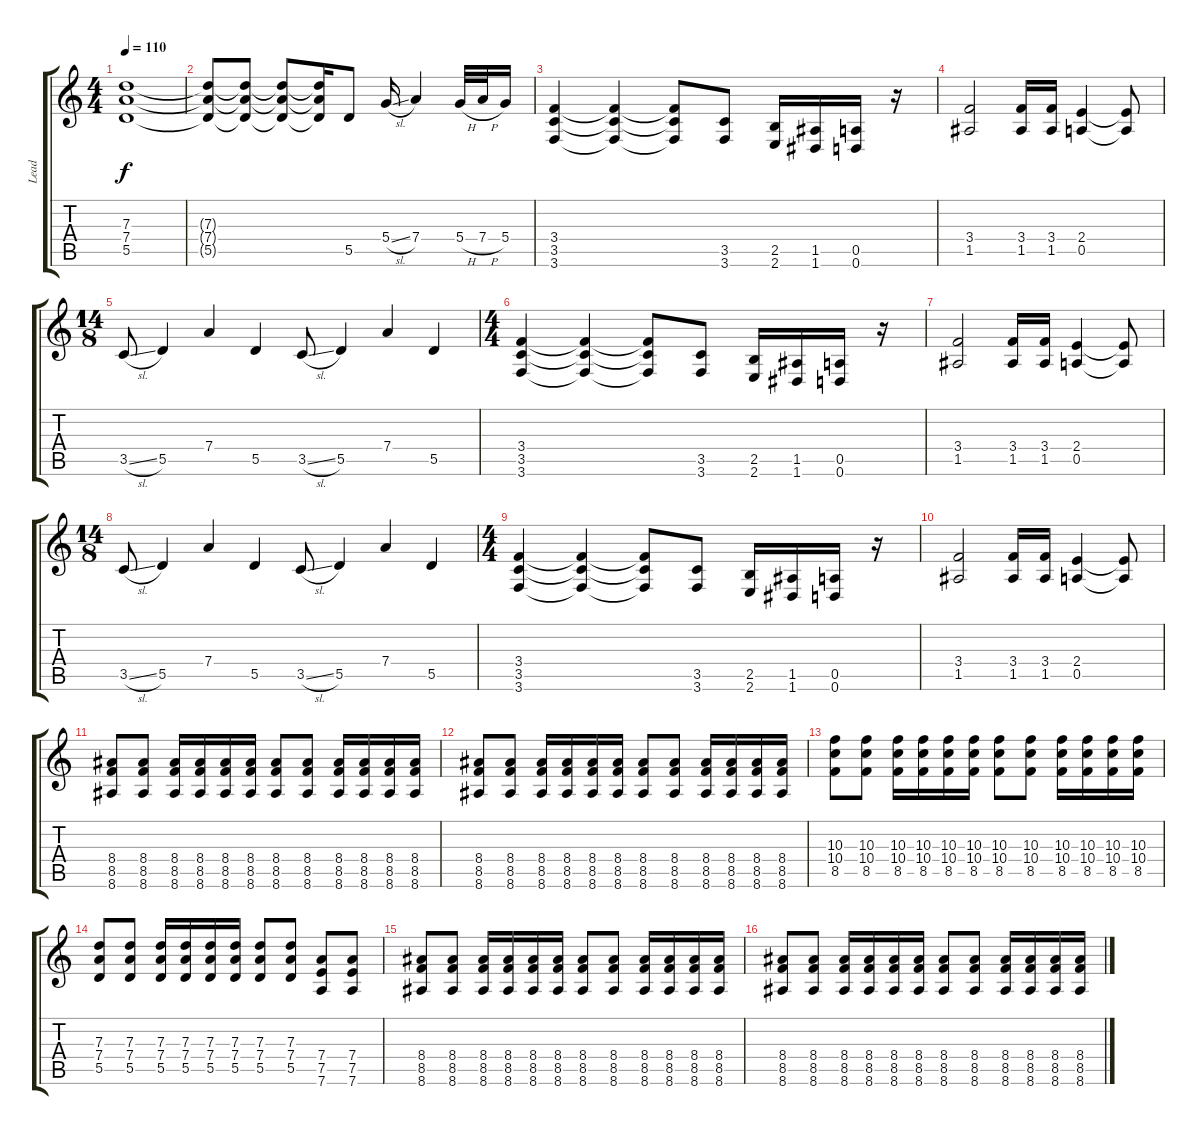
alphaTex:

\track ("Lead" "Lead") {instrument distortionguitar}
\staff {score tabs}
\tuning (E4 B3 G3 D3 A2 D2) {hide}
\ts (4 4)
\tempo 110
\clef g2
\ks c
(7.3 7.4 5.5).1{dy f} |
(7.3{t} 7.4{t} 5.5{t}).8 (7.3{t} 7.4{t} 5.5{t}).8 (7.3{t} 7.4{t} 5.5{t}).8 (7.3{t} 7.4{t} 5.5{t}).16 5.5.8 5.4{sl}.16 7.4.4 5.4{h}.32 7.4{h}.32 5.4.16 |
(3.4 3.5 3.6).4 (3.4{t} 3.5{t} 3.6{t}).4 (3.4{t} 3.5{t} 3.6{t}).8 (3.5 3.6).8 (2.5 2.6).16 (1.5 1.6).16 (0.5 0.6).16 r.16 |
(3.4 1.5).2 (3.4 1.5).16 (3.4 1.5).16 (2.4 0.5).4 (2.4{t} 0.5{t}).8 |
\ts (14 8)
3.5{sl}.8 5.5.4 7.4.4 5.5.4 3.5{sl}.8 5.5.4 7.4.4 5.5.4 |
\ts (4 4)
(3.4 3.5 3.6).4 (3.4{t} 3.5{t} 3.6{t}).4 (3.4{t} 3.5{t} 3.6{t}).8 (3.5 3.6).8 (2.5 2.6).16 (1.5 1.6).16 (0.5 0.6).16 r.16 |
(3.4 1.5).2 (3.4 1.5).16 (3.4 1.5).16 (2.4 0.5).4 (2.4{t} 0.5{t}).8 |
\ts (14 8)
3.5{sl}.8 5.5.4 7.4.4 5.5.4 3.5{sl}.8 5.5.4 7.4.4 5.5.4 |
\ts (4 4)
(3.4 3.5 3.6).4 (3.4{t} 3.5{t} 3.6{t}).4 (3.4{t} 3.5{t} 3.6{t}).8 (3.5 3.6).8 (2.5 2.6).16 (1.5 1.6).16 (0.5 0.6).16 r.16 |
(3.4 1.5).2 (3.4 1.5).16 (3.4 1.5).16 (2.4 0.5).4 (2.4{t} 0.5{t}).8 |
(8.4 8.5 8.6).8 (8.4 8.5 8.6).8 (8.4 8.5 8.6).16 (8.4 8.5 8.6).16 (8.4 8.5 8.6).16 (8.4 8.5 8.6).16 (8.4 8.5 8.6).8 (8.4 8.5 8.6).8 (8.4 8.5 8.6).16 (8.4 8.5 8.6).16 (8.4 8.5 8.6).16 (8.4 8.5 8.6).16 |
(8.4 8.5 8.6).8 (8.4 8.5 8.6).8 (8.4 8.5 8.6).16 (8.4 8.5 8.6).16 (8.4 8.5 8.6).16 (8.4 8.5 8.6).16 (8.4 8.5 8.6).8 (8.4 8.5 8.6).8 (8.4 8.5 8.6).16 (8.4 8.5 8.6).16 (8.4 8.5 8.6).16 (8.4 8.5 8.6).16 |
(10.3 10.4 8.5).8 (10.3 10.4 8.5).8 (10.3 10.4 8.5).16 (10.3 10.4 8.5).16 (10.3 10.4 8.5).16 (10.3 10.4 8.5).16 (10.3 10.4 8.5).8 (10.3 10.4 8.5).8 (10.3 10.4 8.5).16 (10.3 10.4 8.5).16 (10.3 10.4 8.5).16 (10.3 10.4 8.5).16 |
(7.3 7.4 5.5).8 (7.3 7.4 5.5).8 (7.3 7.4 5.5).16 (7.3 7.4 5.5).16 (7.3 7.4 5.5).16 (7.3 7.4 5.5).16 (7.3 7.4 5.5).8 (7.3 7.4 5.5).8 (7.4 7.5 7.6).8 (7.4 7.5 7.6).8 |
(8.4 8.5 8.6).8 (8.4 8.5 8.6).8 (8.4 8.5 8.6).16 (8.4 8.5 8.6).16 (8.4 8.5 8.6).16 (8.4 8.5 8.6).16 (8.4 8.5 8.6).8 (8.4 8.5 8.6).8 (8.4 8.5 8.6).16 (8.4 8.5 8.6).16 (8.4 8.5 8.6).16 (8.4 8.5 8.6).16 |
(8.4 8.5 8.6).8 (8.4 8.5 8.6).8 (8.4 8.5 8.6).16 (8.4 8.5 8.6).16 (8.4 8.5 8.6).16 (8.4 8.5 8.6).16 (8.4 8.5 8.6).8 (8.4 8.5 8.6).8 (8.4 8.5 8.6).16 (8.4 8.5 8.6).16 (8.4 8.5 8.6).16 (8.4 8.5 8.6).16
